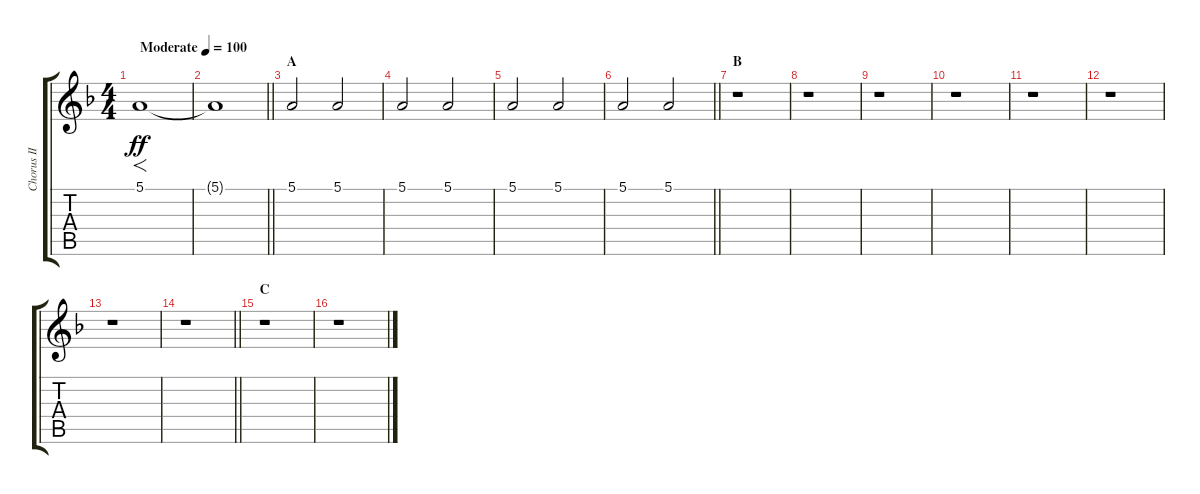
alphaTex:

\track ("Chorus II" "Chorus II") {instrument voiceoohs}
\staff {score tabs}
\tuning (E4 B3 G3 D3 A2 E2) {hide}
\ts (4 4)
\tempo (100 "Moderate")
\clef g2
\ks f
5.1.1{f dy ff instrument voiceoohs} |
\barLineRight lightlight
5.1{t}.1 |
\section ("" "A")
5.1.2 5.1.2 |
5.1.2 5.1.2 |
5.1.2 5.1.2 |
\barLineRight lightlight
5.1.2 5.1.2 |
\section ("" "B")
r.1 |
r.1 |
r.1 |
r.1 |
r.1 |
r.1 |
r.1 |
\barLineRight lightlight
r.1 |
\section ("" "C")
r.1 |
r.1
